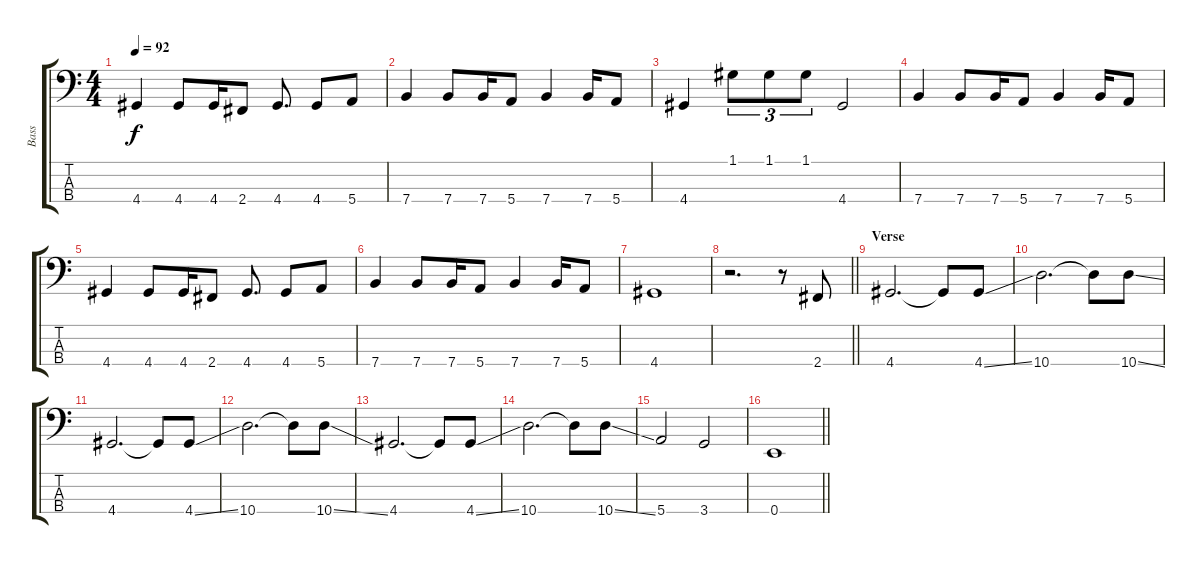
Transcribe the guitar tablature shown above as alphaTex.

\track ("Bass" "Bass") {instrument electricbassfinger}
\staff {score tabs}
\tuning (G2 D2 A1 E1) {hide}
\ts (4 4)
\tempo 92
\clef f4
\ks c
4.4.4{dy f} 4.4.8 4.4.16 2.4.8 4.4.8{d} 4.4.8 5.4.8 |
7.4.4 7.4.8 7.4.16 5.4.8 7.4.4 7.4.16 5.4.8 |
4.4.4 1.1.8{tu (3 2)} 1.1.8{tu (3 2)} 1.1.8{tu (3 2)} 4.4.2 |
7.4.4 7.4.8 7.4.16 5.4.8 7.4.4 7.4.16 5.4.8 |
4.4.4 4.4.8 4.4.16 2.4.8 4.4.8{d} 4.4.8 5.4.8 |
7.4.4 7.4.8 7.4.16 5.4.8 7.4.4 7.4.16 5.4.8 |
4.4.1 |
\barLineRight lightlight
r.2{d} r.8 2.4.8 |
\section ("" "Verse")
4.4.2{d} 4.4{t}.8 4.4{ss}.8 |
10.4.2{d} 10.4{t}.8 10.4{ss}.8 |
4.4.2{d} 4.4{t}.8 4.4{ss}.8 |
10.4.2{d} 10.4{t}.8 10.4{ss}.8 |
4.4.2{d} 4.4{t}.8 4.4{ss}.8 |
10.4.2{d} 10.4{t}.8 10.4{ss}.8 |
5.4.2 3.4.2 |
\barLineRight lightlight
0.4.1
